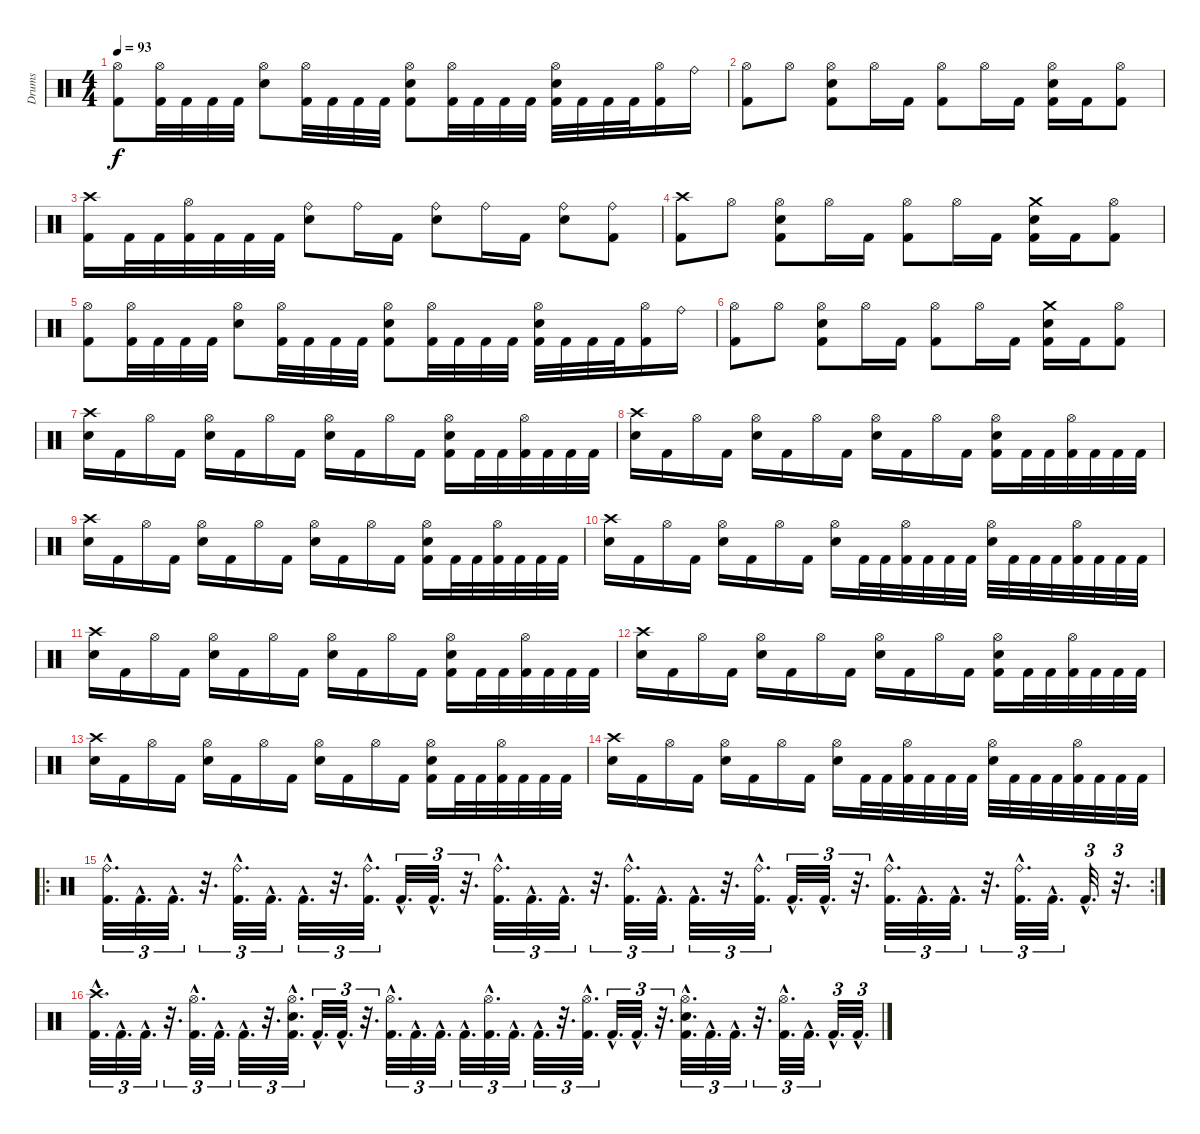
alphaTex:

\track ("Drums" "Drums") {instrument percussion}
\staff {score}
\articulation defaults
\ts (4 4)
\tempo 93
\clef neutral
\ks c
("Hi-Hat (open)" "Kick (hit) 2").8{dy f} ("Hi-Hat (open)" "Kick (hit) 2").32 "Kick (hit) 2".32 "Kick (hit) 2".32 "Kick (hit) 2".32 ("Hi-Hat (open)" "Electric Snare (hit)").8 ("Hi-Hat (open)" "Kick (hit) 2").32 "Kick (hit) 2".32 "Kick (hit) 2".32 "Kick (hit) 2".32 ("Hi-Hat (open)" "Electric Snare (hit)" "Kick (hit) 2").8 ("Hi-Hat (open)" "Kick (hit) 2").32 "Kick (hit) 2".32 "Kick (hit) 2".32 "Kick (hit) 2".32 ("Hi-Hat (open)" "Electric Snare (hit)" "Kick (hit) 2").32 "Kick (hit) 2".32 "Kick (hit) 2".32 "Kick (hit) 2".32 ("Hi-Hat (open)" "Kick (hit) 2").16 "Ride (bell)".16 |
("Hi-Hat (open)" "Kick (hit) 2").8 "Hi-Hat (open)".8 ("Hi-Hat (open)" "Electric Snare (hit)" "Kick (hit) 2").8 "Hi-Hat (open)".16 "Kick (hit) 2".16 ("Hi-Hat (open)" "Kick (hit) 2").8 "Hi-Hat (open)".16 "Kick (hit) 2".16 ("Hi-Hat (open)" "Electric Snare (hit)" "Kick (hit) 2").16 "Kick (hit) 2".16 ("Hi-Hat (open)" "Kick (hit) 2").8 |
("Crash high (hit)" "Kick (hit) 2").16 "Kick (hit) 2".32 "Kick (hit) 2".32 ("Hi-Hat (open)" "Kick (hit) 2").32 "Kick (hit) 2".32 "Kick (hit) 2".32 "Kick (hit) 2".32 ("Ride (bell)" "Electric Snare (hit)").8 "Ride (bell)".16 "Kick (hit) 2".16 ("Ride (bell)" "Electric Snare (hit)").8 "Ride (bell)".16 "Kick (hit) 2".16 ("Ride (bell)" "Electric Snare (hit)").8 ("Ride (bell)" "Kick (hit) 2").8 |
("Crash high (hit)" "Kick (hit) 2").8 "Hi-Hat (open)".8 ("Hi-Hat (open)" "Electric Snare (hit)" "Kick (hit) 2").8 "Hi-Hat (open)".16 "Kick (hit) 2".16 ("Hi-Hat (open)" "Kick (hit) 2").8 "Hi-Hat (open)".16 "Kick (hit) 2".16 ("Crash medium (hit)" "Electric Snare (hit)" "Kick (hit) 2").16 "Kick (hit) 2".16 ("Hi-Hat (open)" "Kick (hit) 2").8 |
("Hi-Hat (open)" "Kick (hit) 2").8 ("Hi-Hat (open)" "Kick (hit) 2").32 "Kick (hit) 2".32 "Kick (hit) 2".32 "Kick (hit) 2".32 ("Hi-Hat (open)" "Electric Snare (hit)").8 ("Hi-Hat (open)" "Kick (hit) 2").32 "Kick (hit) 2".32 "Kick (hit) 2".32 "Kick (hit) 2".32 ("Hi-Hat (open)" "Electric Snare (hit)" "Kick (hit) 2").8 ("Hi-Hat (open)" "Kick (hit) 2").32 "Kick (hit) 2".32 "Kick (hit) 2".32 "Kick (hit) 2".32 ("Hi-Hat (open)" "Electric Snare (hit)" "Kick (hit) 2").32 "Kick (hit) 2".32 "Kick (hit) 2".32 "Kick (hit) 2".32 ("Hi-Hat (open)" "Kick (hit) 2").16 "Ride (bell)".16 |
("Hi-Hat (open)" "Kick (hit) 2").8 "Hi-Hat (open)".8 ("Hi-Hat (open)" "Electric Snare (hit)" "Kick (hit) 2").8 "Hi-Hat (open)".16 "Kick (hit) 2".16 ("Hi-Hat (open)" "Kick (hit) 2").8 "Hi-Hat (open)".16 "Kick (hit) 2".16 ("Crash medium (hit)" "Electric Snare (hit)" "Kick (hit) 2").16 "Kick (hit) 2".16 ("Hi-Hat (open)" "Kick (hit) 2").8 |
("Crash high (hit)" "Electric Snare (hit)").16 "Kick (hit) 2".16 "Hi-Hat (open)".16 "Kick (hit) 2".16 ("Hi-Hat (open)" "Electric Snare (hit)").16 "Kick (hit) 2".16 "Hi-Hat (open)".16 "Kick (hit) 2".16 ("Hi-Hat (open)" "Electric Snare (hit)").16 "Kick (hit) 2".16 "Hi-Hat (open)".16 "Kick (hit) 2".16 ("Hi-Hat (open)" "Electric Snare (hit)" "Kick (hit) 2").16 "Kick (hit) 2".32 "Kick (hit) 2".32 ("Hi-Hat (open)" "Kick (hit) 2").32 "Kick (hit) 2".32 "Kick (hit) 2".32 "Kick (hit) 2".32 |
("Crash high (hit)" "Electric Snare (hit)").16 "Kick (hit) 2".16 "Hi-Hat (open)".16 "Kick (hit) 2".16 ("Hi-Hat (open)" "Electric Snare (hit)").16 "Kick (hit) 2".16 "Hi-Hat (open)".16 "Kick (hit) 2".16 ("Hi-Hat (open)" "Electric Snare (hit)").16 "Kick (hit) 2".16 "Hi-Hat (open)".16 "Kick (hit) 2".16 ("Hi-Hat (open)" "Electric Snare (hit)" "Kick (hit) 2").16 "Kick (hit) 2".32 "Kick (hit) 2".32 ("Hi-Hat (open)" "Kick (hit) 2").32 "Kick (hit) 2".32 "Kick (hit) 2".32 "Kick (hit) 2".32 |
("Crash high (hit)" "Electric Snare (hit)").16 "Kick (hit) 2".16 "Hi-Hat (open)".16 "Kick (hit) 2".16 ("Hi-Hat (open)" "Electric Snare (hit)").16 "Kick (hit) 2".16 "Hi-Hat (open)".16 "Kick (hit) 2".16 ("Hi-Hat (open)" "Electric Snare (hit)").16 "Kick (hit) 2".16 "Hi-Hat (open)".16 "Kick (hit) 2".16 ("Hi-Hat (open)" "Electric Snare (hit)" "Kick (hit) 2").16 "Kick (hit) 2".32 "Kick (hit) 2".32 ("Hi-Hat (open)" "Kick (hit) 2").32 "Kick (hit) 2".32 "Kick (hit) 2".32 "Kick (hit) 2".32 |
("Crash high (hit)" "Electric Snare (hit)").16 "Kick (hit) 2".16 "Hi-Hat (open)".16 "Kick (hit) 2".16 ("Hi-Hat (open)" "Electric Snare (hit)").16 "Kick (hit) 2".16 "Hi-Hat (open)".16 "Kick (hit) 2".16 ("Hi-Hat (open)" "Electric Snare (hit)").16 "Kick (hit) 2".32 "Kick (hit) 2".32 ("Hi-Hat (open)" "Kick (hit) 2").32 "Kick (hit) 2".32 "Kick (hit) 2".32 "Kick (hit) 2".32 ("Hi-Hat (open)" "Electric Snare (hit)").32 "Kick (hit) 2".32 "Kick (hit) 2".32 "Kick (hit) 2".32 ("Hi-Hat (open)" "Kick (hit) 2").32 "Kick (hit) 2".32 "Kick (hit) 2".32 "Kick (hit) 2".32 |
("Crash high (hit)" "Electric Snare (hit)").16 "Kick (hit) 2".16 "Hi-Hat (open)".16 "Kick (hit) 2".16 ("Hi-Hat (open)" "Electric Snare (hit)").16 "Kick (hit) 2".16 "Hi-Hat (open)".16 "Kick (hit) 2".16 ("Hi-Hat (open)" "Electric Snare (hit)").16 "Kick (hit) 2".16 "Hi-Hat (open)".16 "Kick (hit) 2".16 ("Hi-Hat (open)" "Electric Snare (hit)" "Kick (hit) 2").16 "Kick (hit) 2".32 "Kick (hit) 2".32 ("Hi-Hat (open)" "Kick (hit) 2").32 "Kick (hit) 2".32 "Kick (hit) 2".32 "Kick (hit) 2".32 |
("Crash high (hit)" "Electric Snare (hit)").16 "Kick (hit) 2".16 "Hi-Hat (open)".16 "Kick (hit) 2".16 ("Hi-Hat (open)" "Electric Snare (hit)").16 "Kick (hit) 2".16 "Hi-Hat (open)".16 "Kick (hit) 2".16 ("Hi-Hat (open)" "Electric Snare (hit)").16 "Kick (hit) 2".16 "Hi-Hat (open)".16 "Kick (hit) 2".16 ("Hi-Hat (open)" "Electric Snare (hit)" "Kick (hit) 2").16 "Kick (hit) 2".32 "Kick (hit) 2".32 ("Hi-Hat (open)" "Kick (hit) 2").32 "Kick (hit) 2".32 "Kick (hit) 2".32 "Kick (hit) 2".32 |
("Crash high (hit)" "Electric Snare (hit)").16 "Kick (hit) 2".16 "Hi-Hat (open)".16 "Kick (hit) 2".16 ("Hi-Hat (open)" "Electric Snare (hit)").16 "Kick (hit) 2".16 "Hi-Hat (open)".16 "Kick (hit) 2".16 ("Hi-Hat (open)" "Electric Snare (hit)").16 "Kick (hit) 2".16 "Hi-Hat (open)".16 "Kick (hit) 2".16 ("Hi-Hat (open)" "Electric Snare (hit)" "Kick (hit) 2").16 "Kick (hit) 2".32 "Kick (hit) 2".32 ("Hi-Hat (open)" "Kick (hit) 2").32 "Kick (hit) 2".32 "Kick (hit) 2".32 "Kick (hit) 2".32 |
("Crash high (hit)" "Electric Snare (hit)").16 "Kick (hit) 2".16 "Hi-Hat (open)".16 "Kick (hit) 2".16 ("Hi-Hat (open)" "Electric Snare (hit)").16 "Kick (hit) 2".16 "Hi-Hat (open)".16 "Kick (hit) 2".16 ("Hi-Hat (open)" "Electric Snare (hit)").16 "Kick (hit) 2".32 "Kick (hit) 2".32 ("Hi-Hat (open)" "Kick (hit) 2").32 "Kick (hit) 2".32 "Kick (hit) 2".32 "Kick (hit) 2".32 ("Hi-Hat (open)" "Electric Snare (hit)").32 "Kick (hit) 2".32 "Kick (hit) 2".32 "Kick (hit) 2".32 ("Hi-Hat (open)" "Kick (hit) 2").32 "Kick (hit) 2".32 "Kick (hit) 2".32 "Kick (hit) 2".32 |
\ro
\rc 2
("Ride (bell)"{hac} "Kick (hit) 2"{hac}).32{d tu (3 2)} "Kick (hit) 2"{hac}.32{d tu (3 2)} "Kick (hit) 2"{hac}.32{d tu (3 2)} r.32{d tu (3 2)} ("Ride (bell)"{hac} "Kick (hit) 2"{hac}).32{d tu (3 2)} "Kick (hit) 2"{hac}.32{d tu (3 2)} "Kick (hit) 2"{hac}.32{d tu (3 2)} r.32{d tu (3 2)} ("Ride (bell)"{hac} "Kick (hit) 2"{hac}).32{d tu (3 2)} "Kick (hit) 2"{hac}.32{d tu (3 2)} "Kick (hit) 2"{hac}.32{d tu (3 2)} r.32{d tu (3 2)} ("Ride (bell)"{hac} "Kick (hit) 2"{hac}).32{d tu (3 2)} "Kick (hit) 2"{hac}.32{d tu (3 2)} "Kick (hit) 2"{hac}.32{d tu (3 2)} r.32{d tu (3 2)} ("Ride (bell)"{hac} "Kick (hit) 2"{hac}).32{d tu (3 2)} "Kick (hit) 2"{hac}.32{d tu (3 2)} "Kick (hit) 2"{hac}.32{d tu (3 2)} r.32{d tu (3 2)} ("Ride (bell)"{hac} "Kick (hit) 2"{hac}).32{d tu (3 2)} "Kick (hit) 2"{hac}.32{d tu (3 2)} "Kick (hit) 2"{hac}.32{d tu (3 2)} r.32{d tu (3 2)} ("Ride (bell)"{hac} "Kick (hit) 2"{hac}).32{d tu (3 2)} "Kick (hit) 2"{hac}.32{d tu (3 2)} "Kick (hit) 2"{hac}.32{d tu (3 2)} r.32{d tu (3 2)} ("Ride (bell)"{hac} "Kick (hit) 2"{hac}).32{d tu (3 2)} "Kick (hit) 2"{hac}.32{d tu (3 2)} "Kick (hit) 2"{hac}.32{d tu (3 2)} r.32{d tu (3 2)} |
("Crash high (hit)"{hac} "Kick (hit) 2"{hac}).32{d tu (3 2)} "Kick (hit) 2"{hac}.32{d tu (3 2)} "Kick (hit) 2"{hac}.32{d tu (3 2)} r.32{d tu (3 2)} ("Hi-Hat (open)"{hac} "Kick (hit) 2"{hac}).32{d tu (3 2)} "Kick (hit) 2"{hac}.32{d tu (3 2)} "Kick (hit) 2"{hac}.32{d tu (3 2)} r.32{d tu (3 2)} ("Hi-Hat (open)"{hac} "Electric Snare (hit)"{hac} "Kick (hit) 2"{hac}).32{d tu (3 2)} "Kick (hit) 2"{hac}.32{d tu (3 2)} "Kick (hit) 2"{hac}.32{d tu (3 2)} r.32{d tu (3 2)} ("Hi-Hat (open)"{hac} "Kick (hit) 2"{hac}).32{d tu (3 2)} "Kick (hit) 2"{hac}.32{d tu (3 2)} "Kick (hit) 2"{hac}.32{d tu (3 2)} "Kick (hit) 2"{hac}.32{d tu (3 2)} ("Hi-Hat (open)"{hac} "Kick (hit) 2"{hac}).32{d tu (3 2)} "Kick (hit) 2"{hac}.32{d tu (3 2)} "Kick (hit) 2"{hac}.32{d tu (3 2)} r.32{d tu (3 2)} ("Hi-Hat (open)"{hac} "Kick (hit) 2"{hac}).32{d tu (3 2)} "Kick (hit) 2"{hac}.32{d tu (3 2)} "Kick (hit) 2"{hac}.32{d tu (3 2)} r.32{d tu (3 2)} ("Hi-Hat (open)"{hac} "Electric Snare (hit)"{hac} "Kick (hit) 2"{hac}).32{d tu (3 2)} "Kick (hit) 2"{hac}.32{d tu (3 2)} "Kick (hit) 2"{hac}.32{d tu (3 2)} r.32{d tu (3 2)} ("Hi-Hat (open)"{hac} "Kick (hit) 2"{hac}).32{d tu (3 2)} "Kick (hit) 2"{hac}.32{d tu (3 2)} "Kick (hit) 2"{hac}.32{d tu (3 2)} "Kick (hit) 2"{hac}.32{d tu (3 2)}
